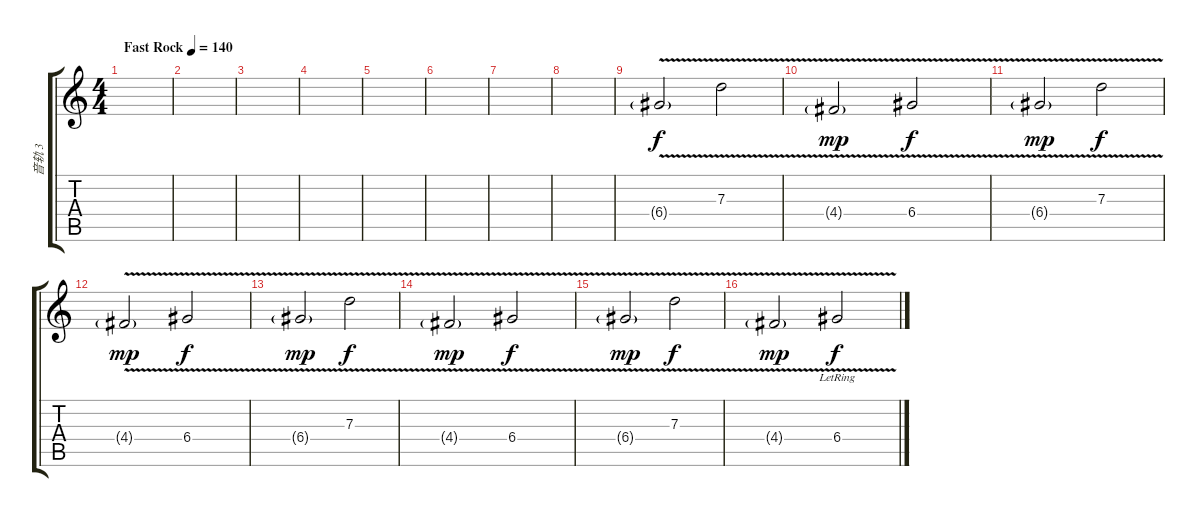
\track ("音轨 3" "音轨 3") {instrument distortionguitar}
\staff {score tabs}
\tuning (E4 B3 G3 D3 A2 E2) {hide}
\ts (4 4)
\tempo (140 "Fast Rock")
\clef g2
\ks c
|
|
|
|
|
|
|
|
6.4{v g}.2 7.3{v}.2{dy f} |
4.4{v g}.2{dy mp} 6.4{v}.2{dy f} |
6.4{v g}.2{dy mp} 7.3{v}.2{dy f} |
4.4{v g}.2{dy mp} 6.4{v}.2{dy f} |
6.4{v g}.2{dy mp} 7.3{v}.2{dy f} |
4.4{v g}.2{dy mp} 6.4{v}.2{dy f} |
6.4{v g}.2{dy mp} 7.3{v}.2{dy f} |
4.4{v g}.2{dy mp} 6.4{v lr}.2{dy f}
